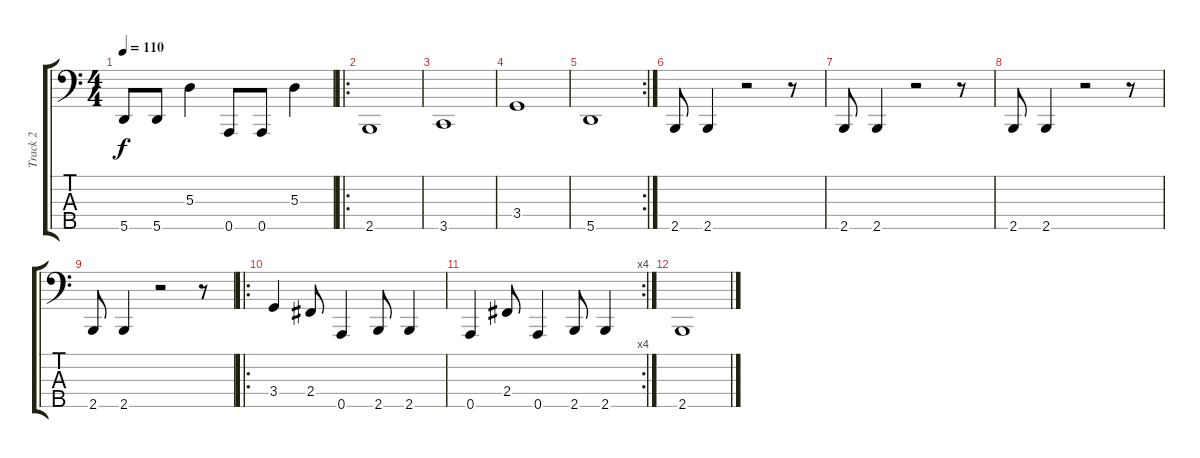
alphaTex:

\track ("Track 2" "Track 2") {instrument slapbass2}
\staff {score tabs}
\tuning (G2 D2 A1 E1 A0) {hide}
\ts (4 4)
\tempo 110
\clef f4
\ks c
5.5.8{dy f} 5.5.8 5.3.4 0.5.8 0.5.8 5.3.4 |
\ro
2.5.1 |
3.5.1 |
3.4.1 |
\rc 2
5.5.1 |
2.5.8 2.5.4 r.2 r.8 |
2.5.8 2.5.4 r.2 r.8 |
2.5.8 2.5.4 r.2 r.8 |
2.5.8 2.5.4 r.2 r.8 |
\ro
3.4.4 2.4.8 0.5.4 2.5.8 2.5.4 |
\rc 4
0.5.4 2.4.8 0.5.4 2.5.8 2.5.4 |
2.5.1
